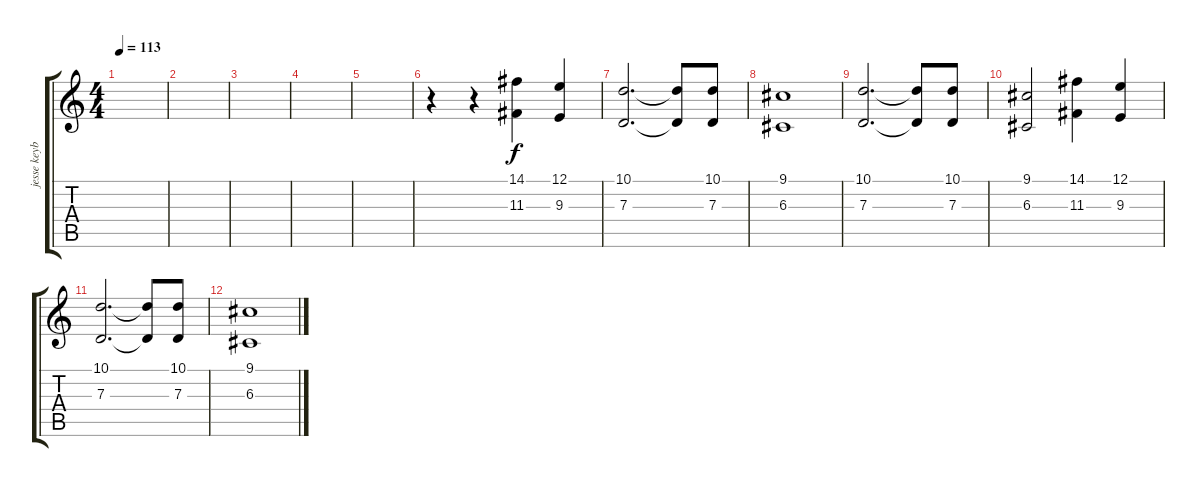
\track ("jesse keyboard" "jesse keyb") {instrument electricgrandpiano}
\staff {score tabs}
\tuning (E4 B3 G3 D3 A2 E2) {hide}
\ts (4 4)
\tempo 113
\clef g2
\ks c
|
|
|
|
|
r.4 r.4 (14.1 11.3).4{volume 11 instrument electricgrandpiano} (12.1 9.3).4 |
(10.1 7.3).2{d} (10.1{t} 7.3{t}).8 (10.1 7.3).8 |
(9.1 6.3).1 |
(10.1 7.3).2{d} (10.1{t} 7.3{t}).8 (10.1 7.3).8 |
(9.1 6.3).2 (14.1 11.3).4 (12.1 9.3).4 |
(10.1 7.3).2{d} (10.1{t} 7.3{t}).8 (10.1 7.3).8 |
(9.1 6.3).1
